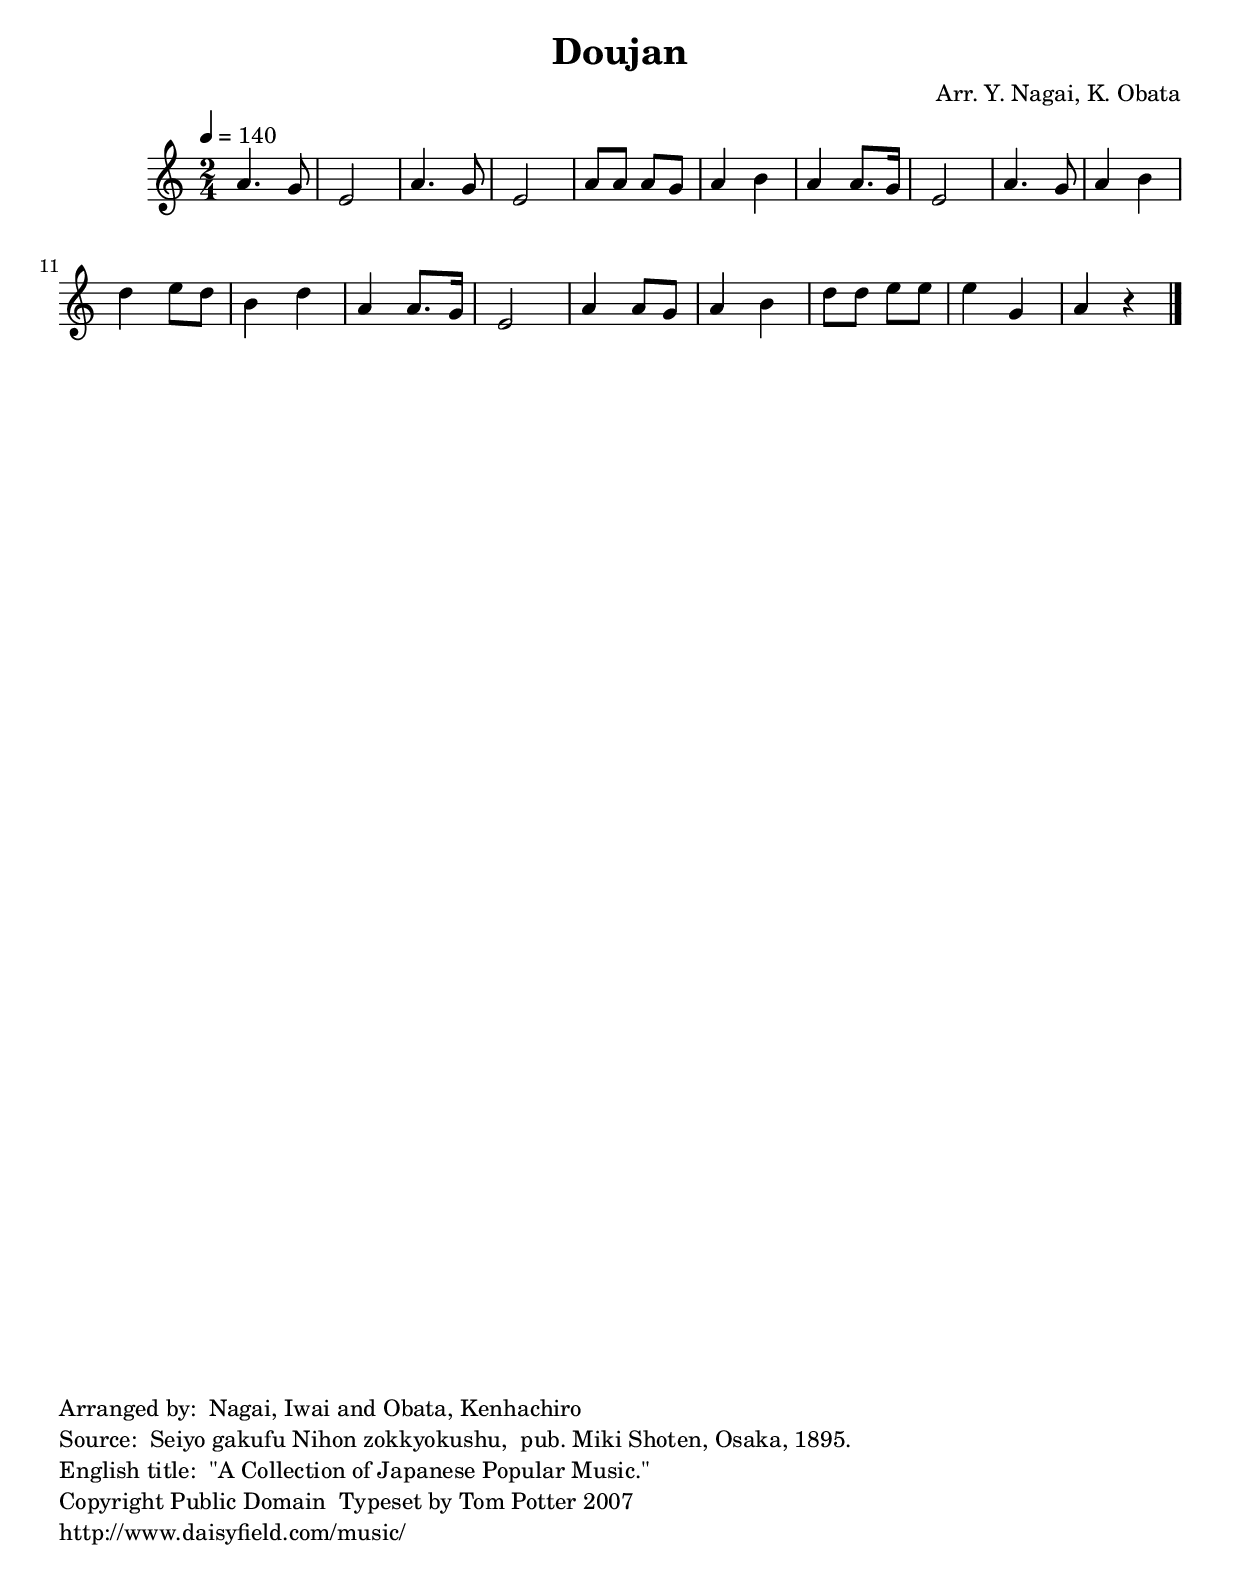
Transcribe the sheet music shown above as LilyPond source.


\version "2.12.0"
% automatically converted from J95004-Doujan.xml

tsfooter = \markup { 
\column {
  \line {"Arranged by:  Nagai, Iwai and Obata, Kenhachiro"} 
  \line {"Source:  Seiyo gakufu Nihon zokkyokushu,  pub. Miki Shoten, Osaka, 1895."}
  \line {"English title:  \"A Collection of Japanese Popular Music.\""}
  \line {"Copyright Public Domain  Typeset by Tom Potter 2007"}
  \line {"http://www.daisyfield.com/music/"}
}
}

\paper {
  top-margin = 2 \cm
  bottom-margin = 2 \cm
  oddFooterMarkup = \tsfooter  
}

\header {
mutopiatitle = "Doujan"
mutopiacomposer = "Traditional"
%mutopiapoet = ""
%mutopiaopus = ""
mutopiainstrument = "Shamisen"
%date = ""
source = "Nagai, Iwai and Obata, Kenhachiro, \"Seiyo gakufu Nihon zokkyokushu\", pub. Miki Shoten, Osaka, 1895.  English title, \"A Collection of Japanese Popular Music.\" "
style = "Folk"
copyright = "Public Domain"
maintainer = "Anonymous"
%maintainerEmail = ""
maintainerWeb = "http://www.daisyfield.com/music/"
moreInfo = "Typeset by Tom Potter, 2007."  

title = Doujan
%subtitle = "What can I do?"
arranger = "Arr. Y. Nagai, K. Obata"
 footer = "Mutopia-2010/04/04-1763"
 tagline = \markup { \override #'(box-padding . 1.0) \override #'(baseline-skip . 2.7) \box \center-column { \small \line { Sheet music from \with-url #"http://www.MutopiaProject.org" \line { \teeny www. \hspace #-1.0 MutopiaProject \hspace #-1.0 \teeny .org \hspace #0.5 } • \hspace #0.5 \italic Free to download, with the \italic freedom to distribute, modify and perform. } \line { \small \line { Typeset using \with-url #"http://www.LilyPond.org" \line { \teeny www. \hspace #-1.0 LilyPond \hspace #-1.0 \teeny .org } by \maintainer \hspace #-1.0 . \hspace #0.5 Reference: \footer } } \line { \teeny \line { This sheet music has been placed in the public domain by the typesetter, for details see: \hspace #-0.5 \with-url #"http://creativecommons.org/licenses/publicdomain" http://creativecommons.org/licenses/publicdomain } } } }
}

shamisenOne =  {
% 1
    a'4. g'8 | 
% 2
    e'2 | 
% 3
    a'4. g'8 | 
% 4
    e'2 | 
% 5
    a'8 [ a'8 ] a'8 [ g'8 ] | 
% 6
    a'4 b'4 | 
% 7
    a'4 a'8. [ g'16 ] | 
% 8
    e'2 | 
% 9
    a'4. g'8 | 
\barNumberCheck #10
    a'4 b'4 | 
% 11
    d''4 e''8 [ d''8 ] | 
% 12
    b'4 d''4 | 
% 13
    a'4 a'8. [ g'16 ] | 
% 14
    e'2 | 
% 15
    a'4 a'8 [ g'8 ] | 
% 16
    a'4 b'4 | 
% 17
    d''8 [ d''8 ] e''8 [ e''8 ] | 
% 18
    e''4 g'4 | 
% 19
    a'4 r4 
\bar "|."
}


% The score definition
\score  {
\new Staff <<
    \time 2/4 
    \clef "treble"
    \key c \major 
    \tempo  4 = 140
    \transposition c 
    \set Staff.midiInstrument = "shamisen"
    \shamisenOne
>>

\layout  { }
\midi  { }
}

